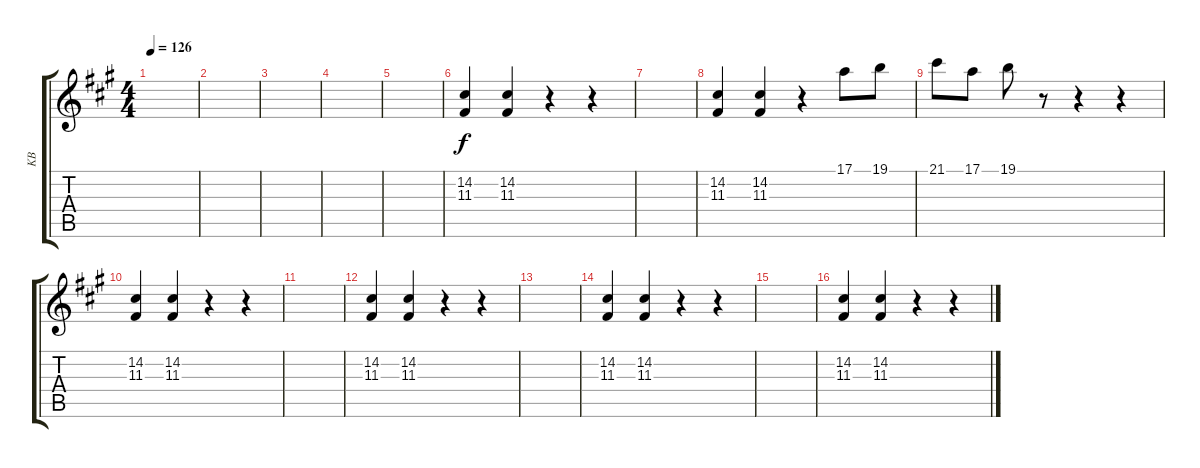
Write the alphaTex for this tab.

\track ("KB" "KB") {instrument rockorgan}
\staff {score tabs}
\tuning (E4 B3 G3 D3 A2 E2) {hide}
\ts (4 4)
\tempo 126
\clef g2
\ks f#minor
|
|
|
|
|
(14.2 11.3).4 (14.2 11.3).4 r.4 r.4 |
|
(14.2 11.3).4 (14.2 11.3).4 r.4 17.1.8 19.1.8 |
21.1.8 17.1.8 19.1.8 r.8 r.4 r.4 |
(14.2 11.3).4 (14.2 11.3).4 r.4 r.4 |
|
(14.2 11.3).4 (14.2 11.3).4 r.4 r.4 |
|
(14.2 11.3).4 (14.2 11.3).4 r.4 r.4 |
|
(14.2 11.3).4 (14.2 11.3).4 r.4 r.4
